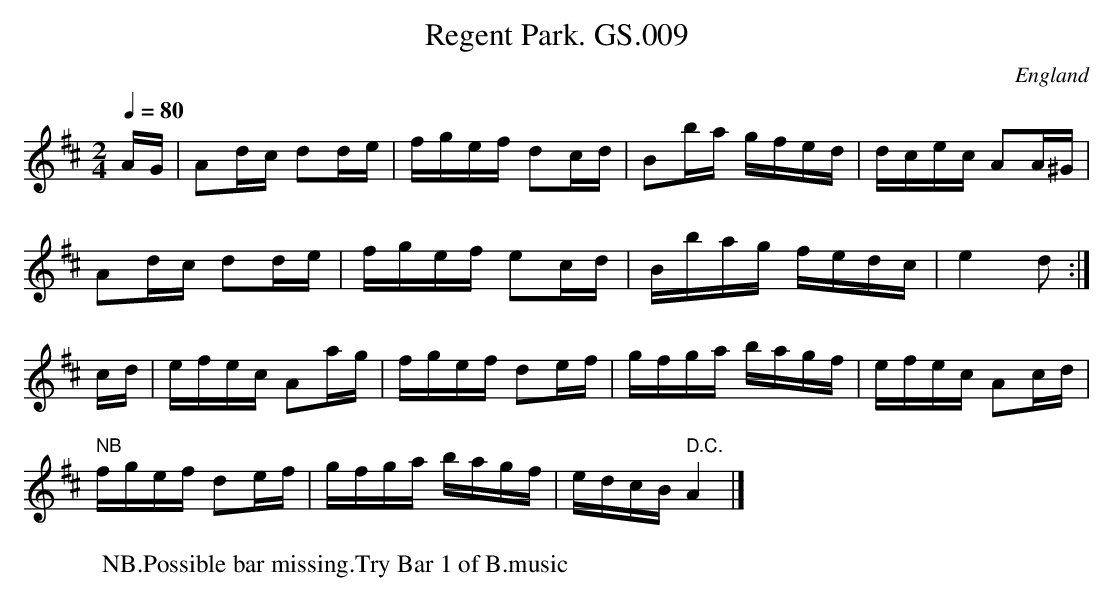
X:1
T:Regent Park. GS.009
M:2/4
L:1/16
Q:1/4=80
O:England
K:D major
AG | A2dc d2de | fgef d2cd | B2ba gfed | dcec A2A^G |!
A2dc d2de | fgef e2cd | Bbag fedc | e4d2 :|!
cd | efec A2ag | fgef d2ef | gfga bagf | efec A2cd |!
" NB" fgef d2ef | gfga bagf | edcB" D.C." A4 |]
W:NB.Possible bar missing.Try Bar 1 of B.music
